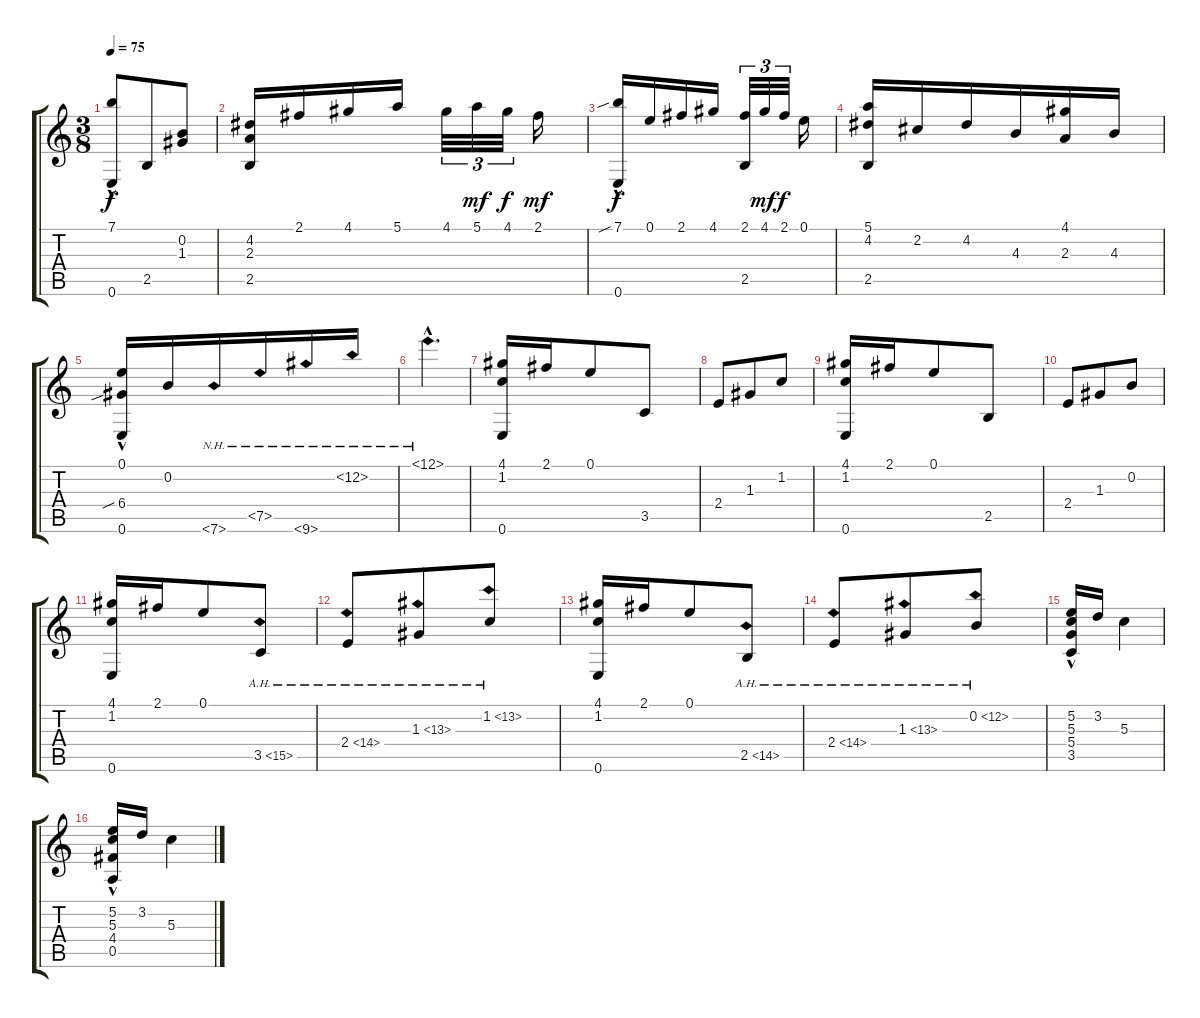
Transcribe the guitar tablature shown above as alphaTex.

\track "" {instrument acousticguitarnylon}
\staff {score tabs}
\tuning (E4 B3 G3 D3 A2 E2) {hide}
\ts (3 8)
\tempo 75
\clef g2
\ks c
(7.1{hac} 0.6).8{dy f} 2.5.8 (0.2 1.3).8 |
(4.2 2.3 2.5).16 2.1.16 4.1.16 5.1.16 4.1.32{tu (3 2)} 5.1.32{tu (3 2) dy mf} 4.1.32{tu (3 2) dy f} 2.1.16{dy mf} |
(7.1{sib} 0.6{hac}).16{dy f} 0.1.16 2.1.16 4.1.16 (2.1 2.5).32{tu (3 2)} 4.1.32{tu (3 2) dy mf} 2.1.32{tu (3 2) dy f} 0.1.16 |
(5.1 4.2 2.5).16 2.2.16 4.2.16 4.3.16 (4.1 2.3).16 4.3.16 |
(0.1{hac} 6.4{sib} 0.6{hac}).16 0.2.16 7.6{nh}.16 7.5{nh}.16 9.6{nh}.16 12.2{nh}.16 |
12.1{nh hac}.4{d} |
(4.1 1.2 0.6).16 2.1.16 0.1.8 3.5.8 |
2.4.8 1.3.8 1.2.8 |
(4.1 1.2 0.6).16 2.1.16 0.1.8 2.5.8 |
2.4.8 1.3.8 0.2.8 |
(4.1 1.2 0.6).16 2.1.16 0.1.8 3.5{ah 12}.8 |
2.4{ah 12}.8 1.3{ah 12}.8 1.2{ah 12}.8 |
(4.1 1.2 0.6).16 2.1.16 0.1.8 2.5{ah 12}.8 |
2.4{ah 12}.8 1.3{ah 12}.8 0.2{ah 12}.8 |
(5.2 5.3 5.4{hac} 3.5{hac}).16 3.2.16 5.3.4 |
(5.2 5.3 4.4{hac} 0.5{hac}).16 3.2.16 5.3.4
